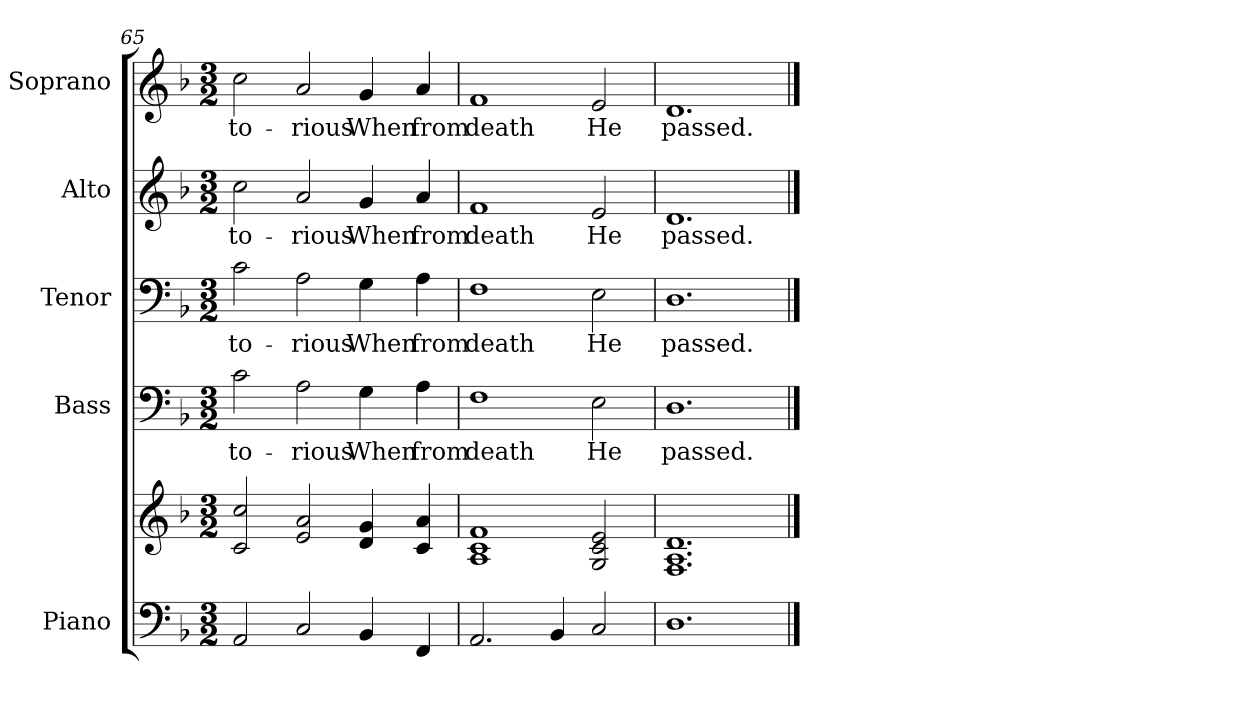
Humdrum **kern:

**kern	**kern	**kern	**text	**kern	**text	**kern	**text	**kern	**text
*part5	*part5	*part4	*part4	*part3	*part3	*part2	*part2	*part1	*part1
*staff6	*staff5	*staff4	*staff4	*staff3	*staff3	*staff2	*staff2	*staff1	*staff1
*I"Piano	*	*I"Bass	*	*I"Tenor	*	*I"Alto	*	*I"Soprano	*
*I'Pno.	*	*I'B.	*	*I'T.	*	*I'A.	*	*I'S.	*
!!LO:PB:g=z
*clefF4	*clefG2	*clefF4	*	*clefF4	*	*clefG2	*	*clefG2	*
*k[b-]	*k[b-]	*k[b-]	*	*k[b-]	*	*k[b-]	*	*k[b-]	*
*F:	*F:	*F:	*	*F:	*	*F:	*	*F:	*
*M3/2	*M3/2	*M3/2	*	*M3/2	*	*M3/2	*	*M3/2	*
=65	=65	=65	=65	=65	=65	=65	=65	=65	=65
!	!	!	!LO:LY:b:color=#000000	!	!	!	!	!	!
!	!	!	!	!	!LO:LY:b:color=#000000	!	!	!	!
!	!	!	!	!	!	!	!LO:LY:b:color=#000000	!	!
!	!	!	!	!	!	!	!	!	!LO:LY:b:color=#000000
2AAi/	2ci/ 2cci	2ci\	-to-	2ci\	-to-	2cci\	-to-	2cci\	-to-
!	!	!	!LO:LY:b:color=#000000	!	!	!	!	!	!
!	!	!	!	!	!LO:LY:b:color=#000000	!	!	!	!
!	!	!	!	!	!	!	!LO:LY:b:color=#000000	!	!
!	!	!	!	!	!	!	!	!	!LO:LY:b:color=#000000
2Ci/	2ei/ 2ai	2Ai\	-rious	2Ai\	-rious	2ai/	-rious	2ai/	-rious
!	!	!	!LO:LY:b:color=#000000	!	!	!	!	!	!
!	!	!	!	!	!LO:LY:b:color=#000000	!	!	!	!
!	!	!	!	!	!	!	!LO:LY:b:color=#000000	!	!
!	!	!	!	!	!	!	!	!	!LO:LY:b:color=#000000
4BB-i/	4di/ 4gi	4Gi\	When	4Gi\	When	4gi/	When	4gi/	When
!	!	!	!LO:LY:b:color=#000000	!	!	!	!	!	!
!	!	!	!	!	!LO:LY:b:color=#000000	!	!	!	!
!	!	!	!	!	!	!	!LO:LY:b:color=#000000	!	!
!	!	!	!	!	!	!	!	!	!LO:LY:b:color=#000000
4FFi/	4ci/ 4ai	4Ai\	from	4Ai\	from	4ai/	from	4ai/	from
=66	=66	=66	=66	=66	=66	=66	=66	=66	=66
!	!	!	!LO:LY:b:color=#000000	!	!	!	!	!	!
!	!	!	!	!	!LO:LY:b:color=#000000	!	!	!	!
!	!	!	!	!	!	!	!LO:LY:b:color=#000000	!	!
!	!	!	!	!	!	!	!	!	!LO:LY:b:color=#000000
2.AAi/	1Ai 1ci 1fi	1Fi	death	1Fi	death	1fi	death	1fi	death
4BB-i/	.	.	.	.	.	.	.	.	.
!	!	!	!LO:LY:b:color=#000000	!	!	!	!	!	!
!	!	!	!	!	!LO:LY:b:color=#000000	!	!	!	!
!	!	!	!	!	!	!	!LO:LY:b:color=#000000	!	!
!	!	!	!	!	!	!	!	!	!LO:LY:b:color=#000000
2Ci/	2Gi/ 2ci 2ei	2Ei\	He	2Ei\	He	2ei/	He	2ei/	He
=67	=67	=67	=67	=67	=67	=67	=67	=67	=67
!	!	!	!LO:LY:b:color=#000000	!	!	!	!	!	!
!	!	!	!	!	!LO:LY:b:color=#000000	!	!	!	!
!	!	!	!	!	!	!	!LO:LY:b:color=#000000	!	!
!	!	!	!	!	!	!	!	!	!LO:LY:b:color=#000000
1.Di	1.Fi 1.Ai 1.di	1.Di	passed.	1.Di	passed.	1.di	passed.	1.di	passed.
==	==	==	==	==	==	==	==	==	==
*-	*-	*-	*-	*-	*-	*-	*-	*-	*-
